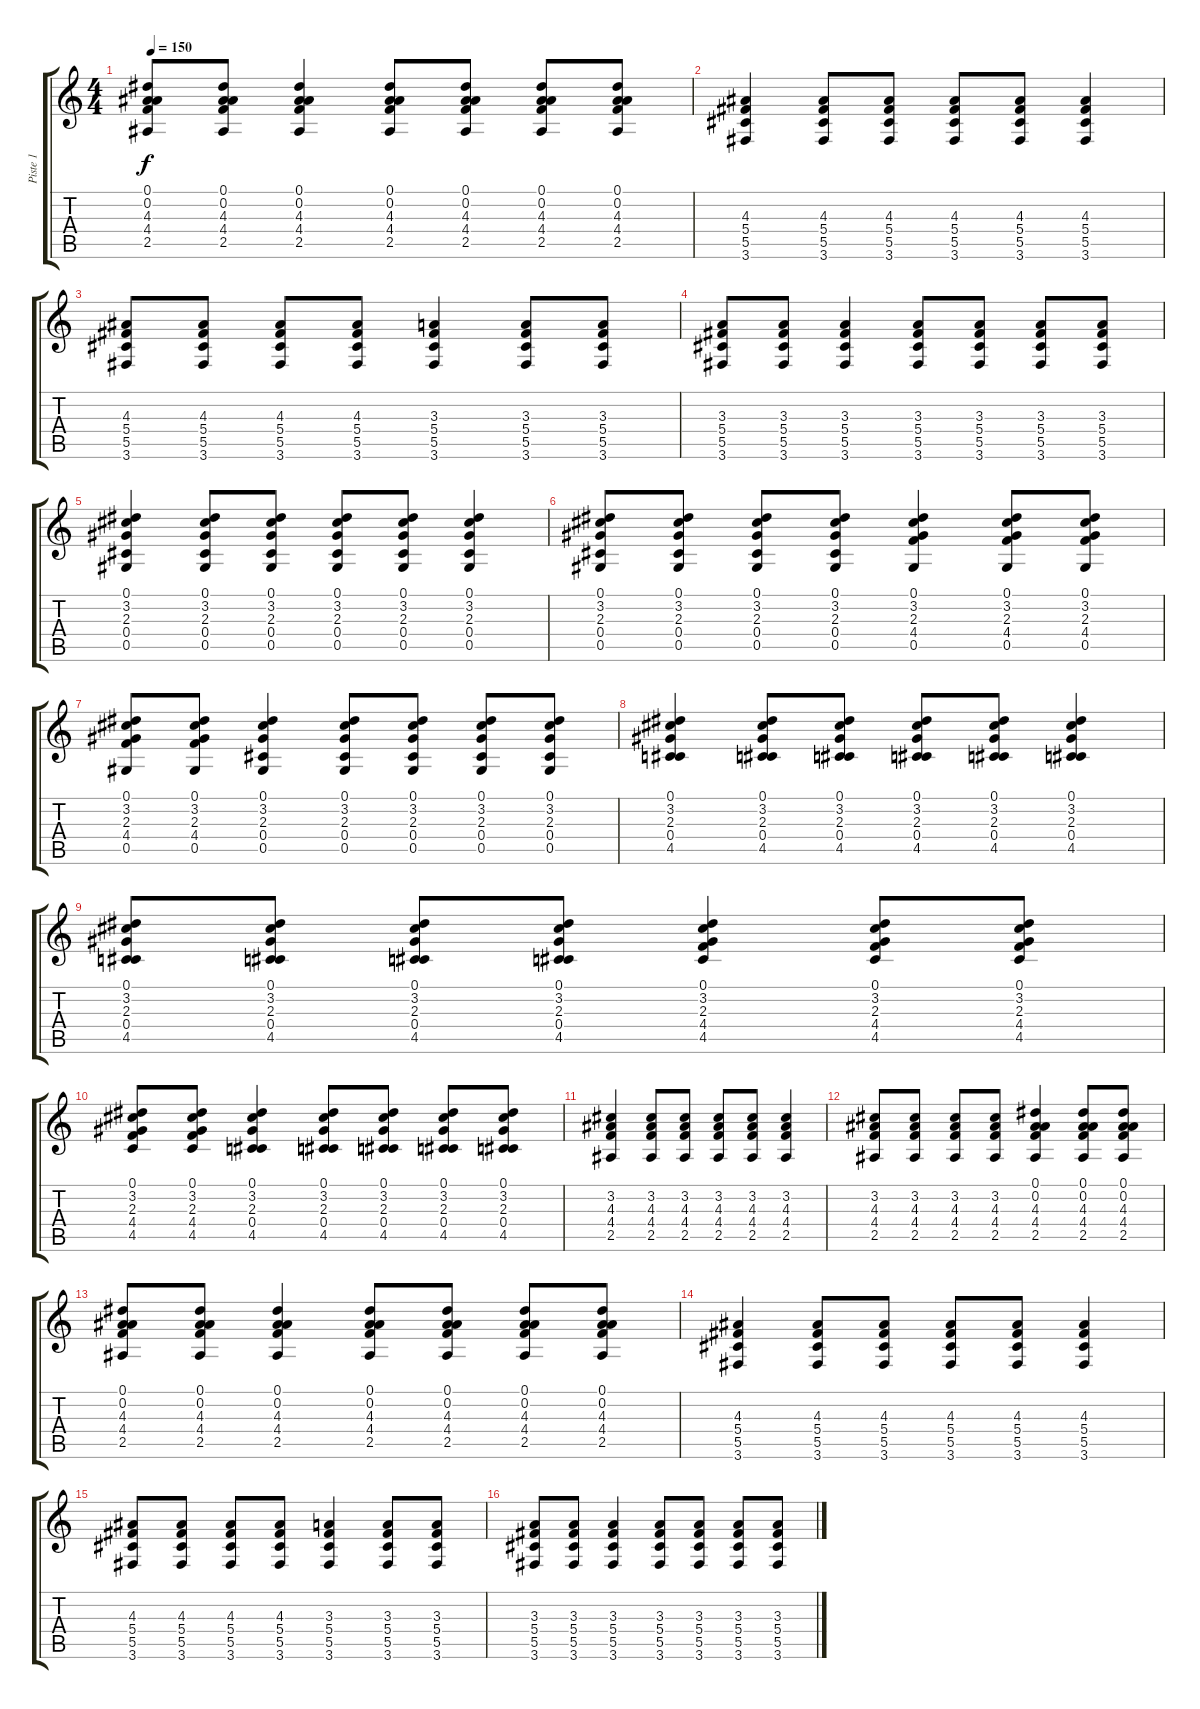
\track ("Piste 1" "Piste 1") {instrument acousticguitarsteel}
\staff {score tabs}
\tuning (Eb4 Bb3 Gb3 Db3 Ab2 Eb2) {hide}
\ts (4 4)
\tempo 150
\clef g2
\ks c
(0.1 0.2 4.3 4.4 2.5).8{dy f} (0.1 0.2 4.3 4.4 2.5).8 (0.1 0.2 4.3 4.4 2.5).4 (0.1 0.2 4.3 4.4 2.5).8 (0.1 0.2 4.3 4.4 2.5).8 (0.1 0.2 4.3 4.4 2.5).8 (0.1 0.2 4.3 4.4 2.5).8 |
(4.3 5.4 5.5 3.6).4 (4.3 5.4 5.5 3.6).8 (4.3 5.4 5.5 3.6).8 (4.3 5.4 5.5 3.6).8 (4.3 5.4 5.5 3.6).8 (4.3 5.4 5.5 3.6).4 |
(4.3 5.4 5.5 3.6).8 (4.3 5.4 5.5 3.6).8 (4.3 5.4 5.5 3.6).8 (4.3 5.4 5.5 3.6).8 (3.3 5.4 5.5 3.6).4 (3.3 5.4 5.5 3.6).8 (3.3 5.4 5.5 3.6).8 |
(3.3 5.4 5.5 3.6).8 (3.3 5.4 5.5 3.6).8 (3.3 5.4 5.5 3.6).4 (3.3 5.4 5.5 3.6).8 (3.3 5.4 5.5 3.6).8 (3.3 5.4 5.5 3.6).8 (3.3 5.4 5.5 3.6).8 |
(0.1 3.2 2.3 0.4 0.5).4 (0.1 3.2 2.3 0.4 0.5).8 (0.1 3.2 2.3 0.4 0.5).8 (0.1 3.2 2.3 0.4 0.5).8 (0.1 3.2 2.3 0.4 0.5).8 (0.1 3.2 2.3 0.4 0.5).4 |
(0.1 3.2 2.3 0.4 0.5).8 (0.1 3.2 2.3 0.4 0.5).8 (0.1 3.2 2.3 0.4 0.5).8 (0.1 3.2 2.3 0.4 0.5).8 (0.1 3.2 2.3 4.4 0.5).4 (0.1 3.2 2.3 4.4 0.5).8 (0.1 3.2 2.3 4.4 0.5).8 |
(0.1 3.2 2.3 4.4 0.5).8 (0.1 3.2 2.3 4.4 0.5).8 (0.1 3.2 2.3 0.4 0.5).4 (0.1 3.2 2.3 0.4 0.5).8 (0.1 3.2 2.3 0.4 0.5).8 (0.1 3.2 2.3 0.4 0.5).8 (0.1 3.2 2.3 0.4 0.5).8 |
(0.1 3.2 2.3 0.4 4.5).4 (0.1 3.2 2.3 0.4 4.5).8 (0.1 3.2 2.3 0.4 4.5).8 (0.1 3.2 2.3 0.4 4.5).8 (0.1 3.2 2.3 0.4 4.5).8 (0.1 3.2 2.3 0.4 4.5).4 |
(0.1 3.2 2.3 0.4 4.5).8 (0.1 3.2 2.3 0.4 4.5).8 (0.1 3.2 2.3 0.4 4.5).8 (0.1 3.2 2.3 0.4 4.5).8 (0.1 3.2 2.3 4.4 4.5).4 (0.1 3.2 2.3 4.4 4.5).8 (0.1 3.2 2.3 4.4 4.5).8 |
(0.1 3.2 2.3 4.4 4.5).8 (0.1 3.2 2.3 4.4 4.5).8 (0.1 3.2 2.3 0.4 4.5).4 (0.1 3.2 2.3 0.4 4.5).8 (0.1 3.2 2.3 0.4 4.5).8 (0.1 3.2 2.3 0.4 4.5).8 (0.1 3.2 2.3 0.4 4.5).8 |
(3.2 4.3 4.4 2.5).4 (3.2 4.3 4.4 2.5).8 (3.2 4.3 4.4 2.5).8 (3.2 4.3 4.4 2.5).8 (3.2 4.3 4.4 2.5).8 (3.2 4.3 4.4 2.5).4 |
(3.2 4.3 4.4 2.5).8 (3.2 4.3 4.4 2.5).8 (3.2 4.3 4.4 2.5).8 (3.2 4.3 4.4 2.5).8 (0.1 0.2 4.3 4.4 2.5).4 (0.1 0.2 4.3 4.4 2.5).8 (0.1 0.2 4.3 4.4 2.5).8 |
(0.1 0.2 4.3 4.4 2.5).8 (0.1 0.2 4.3 4.4 2.5).8 (0.1 0.2 4.3 4.4 2.5).4 (0.1 0.2 4.3 4.4 2.5).8 (0.1 0.2 4.3 4.4 2.5).8 (0.1 0.2 4.3 4.4 2.5).8 (0.1 0.2 4.3 4.4 2.5).8 |
(4.3 5.4 5.5 3.6).4 (4.3 5.4 5.5 3.6).8 (4.3 5.4 5.5 3.6).8 (4.3 5.4 5.5 3.6).8 (4.3 5.4 5.5 3.6).8 (4.3 5.4 5.5 3.6).4 |
(4.3 5.4 5.5 3.6).8 (4.3 5.4 5.5 3.6).8 (4.3 5.4 5.5 3.6).8 (4.3 5.4 5.5 3.6).8 (3.3 5.4 5.5 3.6).4 (3.3 5.4 5.5 3.6).8 (3.3 5.4 5.5 3.6).8 |
(3.3 5.4 5.5 3.6).8 (3.3 5.4 5.5 3.6).8 (3.3 5.4 5.5 3.6).4 (3.3 5.4 5.5 3.6).8 (3.3 5.4 5.5 3.6).8 (3.3 5.4 5.5 3.6).8 (3.3 5.4 5.5 3.6).8
